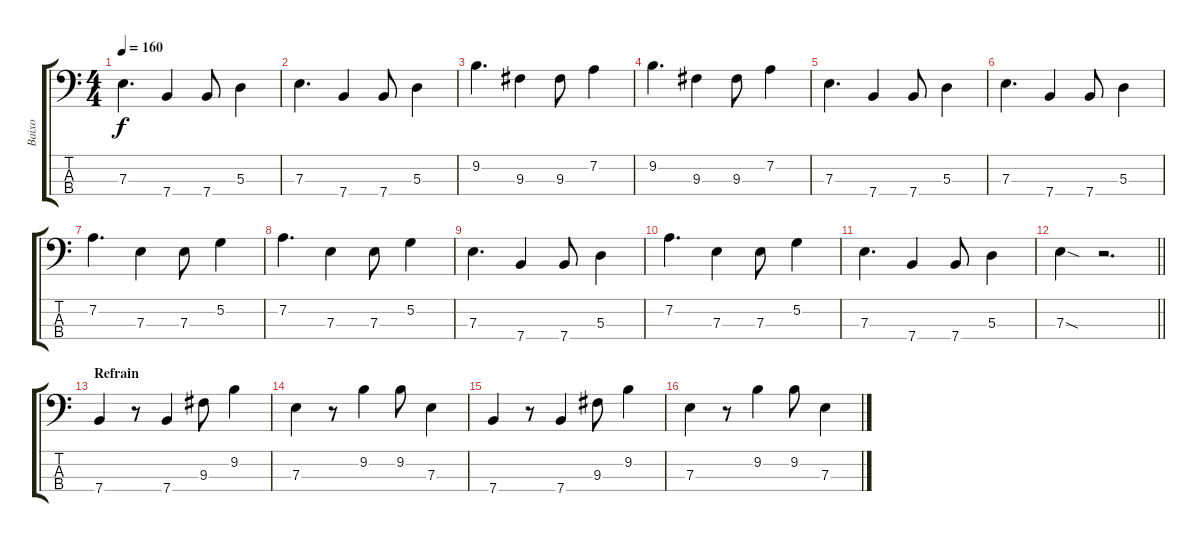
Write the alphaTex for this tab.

\track ("Baixo" "Baixo") {instrument electricbassfinger}
\staff {score tabs}
\tuning (G2 D2 A1 E1) {hide}
\ts (4 4)
\tempo 160
\clef f4
\ks c
7.3.4{d dy f} 7.4.4 7.4.8 5.3.4 |
7.3.4{d} 7.4.4 7.4.8 5.3.4 |
9.2.4{d} 9.3.4 9.3.8 7.2.4 |
9.2.4{d} 9.3.4 9.3.8 7.2.4 |
7.3.4{d} 7.4.4 7.4.8 5.3.4 |
7.3.4{d} 7.4.4 7.4.8 5.3.4 |
7.2.4{d} 7.3.4 7.3.8 5.2.4 |
7.2.4{d} 7.3.4 7.3.8 5.2.4 |
7.3.4{d} 7.4.4 7.4.8 5.3.4 |
7.2.4{d} 7.3.4 7.3.8 5.2.4 |
7.3.4{d} 7.4.4 7.4.8 5.3.4 |
\barLineRight lightlight
7.3{sod}.4 r.2{d} |
\section ("" "Refrain")
7.4.4 r.8 7.4.4 9.3.8 9.2.4 |
7.3.4 r.8 9.2.4 9.2.8 7.3.4 |
7.4.4 r.8 7.4.4 9.3.8 9.2.4 |
7.3.4 r.8 9.2.4 9.2.8 7.3.4
